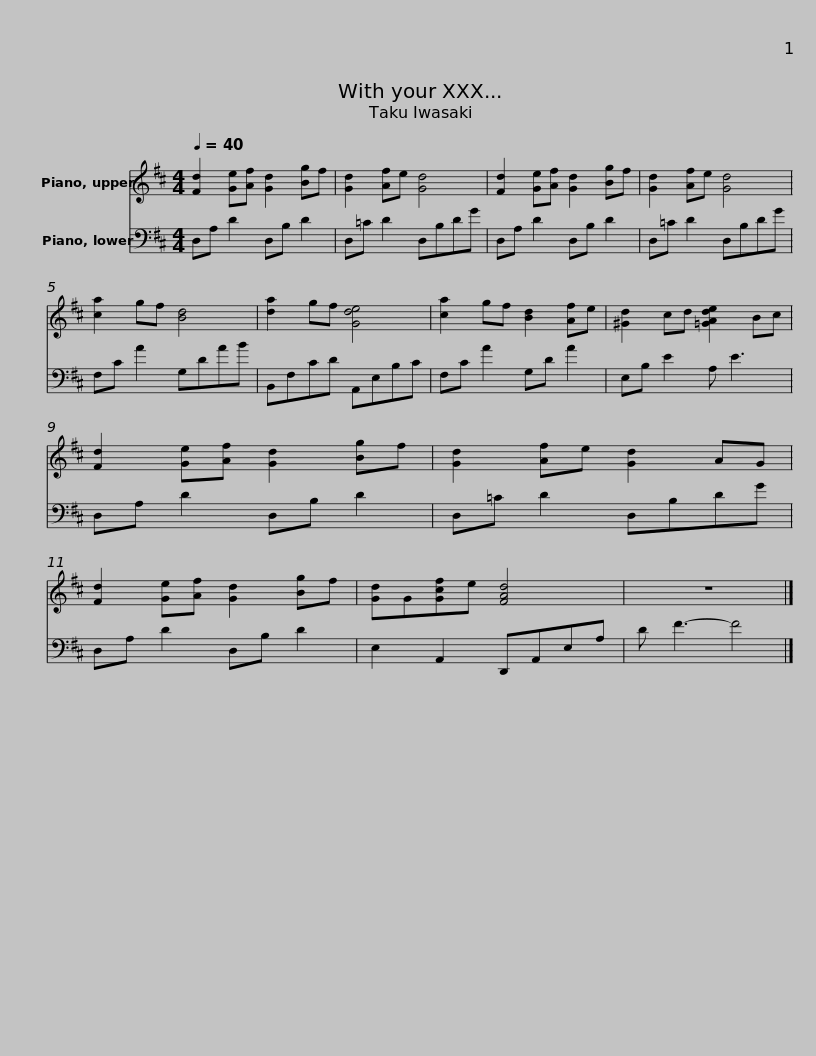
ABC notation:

X:1
%%score 1 2
L:1/8
Q:1/4=40
M:4/4
I:linebreak $
K:D
V:1 treble
V:2 bass
V:1
 [Fd]2 [Ge][Af] [Gd]2 [Bg]f | [Gd]2 [Af]e [Gd]4 | [Fd]2 [Ge][Af] [Gd]2 [Bg]f | [Gd]2 [Af]e [Gd]4 | [ca]2 gf [Bd]4 |$ %5
 [da]2 gf [Gde]4 | [ca]2 gf [Bd]2 [Af]e | [^Gd]2 cd [=GAde]2 Bc | [Fd]2 [Ge][Af] [Gd]2 [Bg]f | [Gd]2 [Af]e [Gd]2 AG |$ %10
 [Fd]2 [Ge][Af] [Gd]2 [Bg]f | [Gd]G[Gcf]e [FAd]4 | z8 |] %13
V:2
 D,A, D2 D,B, D2 | D,=C D2 D,B,DG | D,A, D2 D,B, D2 | D,=C D2 D,B,DG | F,C A2 G,DAB |$ %5
 B,,F,CD A,,E,B,C | F,C A2 G,D A2 | E,B, E2 A, E3 | D,A, D2 D,B, D2 | D,=C D2 D,B,DG |$ %10
 D,A, D2 D,B, D2 | E,2 A,,2 D,,A,,E,A, | D F3- F4 |] %13
